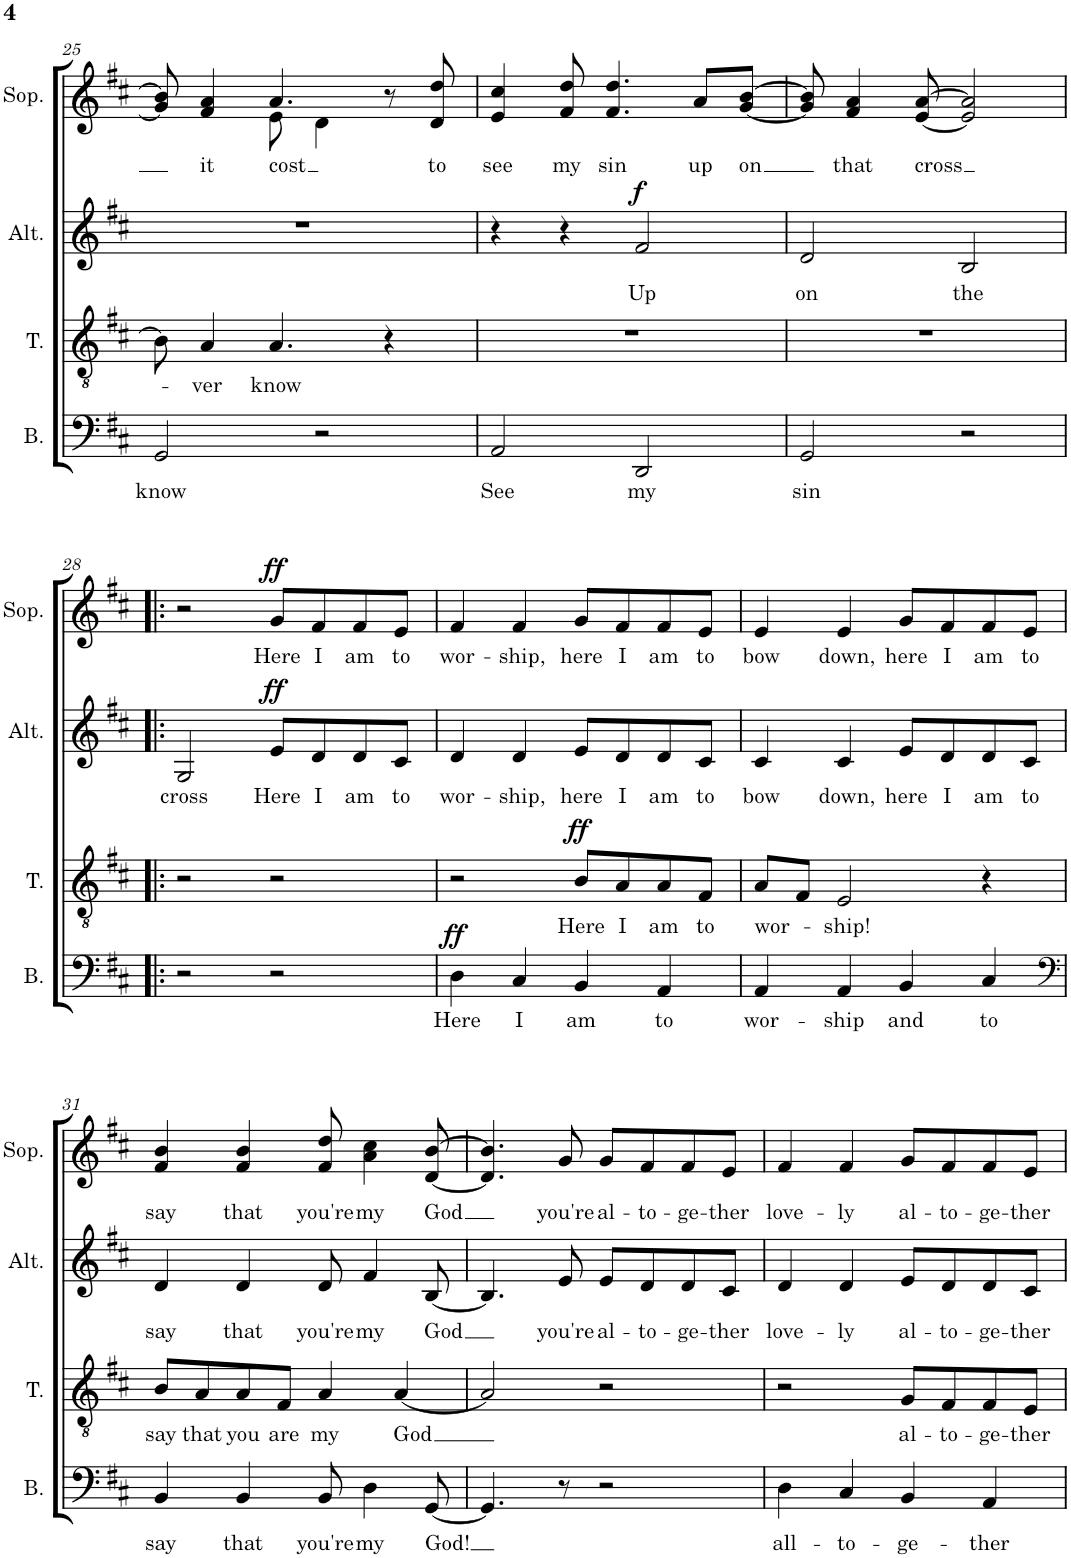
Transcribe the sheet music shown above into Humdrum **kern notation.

**kern	**text	**dynam	**kern	**text	**dynam	**kern	**text	**dynam	**kern	**text	**dynam
*part4	*part4	*part4	*part3	*part3	*part3	*part2	*part2	*part2	*part1	*part1	*part1
*staff4	*staff4	*staff4	*staff3	*staff3	*staff3	*staff2	*staff2	*staff2	*staff1	*staff1	*staff1
*I"Bass	*	*	*I"Tenor	*	*	*I"Alto	*	*	*I"Soprano	*	*
*I'B.	*	*	*I'T.	*	*	*I'Alt.	*	*	*I'Sop.	*	*
!!LO:PB:g=z
*clefF4	*	*	*clefGv2	*	*	*clefG2	*	*	*clefG2	*	*
*k[f#c#]	*	*	*k[f#c#]	*	*	*k[f#c#]	*	*	*k[f#c#]	*	*
*M4/4	*	*	*M4/4	*	*	*M4/4	*	*	*M4/4	*	*
=25	=25	=25	=25	=25	=25	=25	=25	=25	=25	=25	=25
!	!LO:LY:b	!	!	!	!	!	!	!	!	!	!
*	*	*	*	*	*	*	*	*	*^	*	*
2GG/	know	.	8B\]	.	.	1r	.	.	8g/] 8b/]	4.ryy	.	.
!	!	!	!	!LO:LY:b	!	!	!	!	!	!	!LO:LY:b	!
.	.	.	4A/	-ver	.	.	.	.	4f#/ 4a/	.	it	.
!	!	!	!	!LO:LY:b	!	!	!	!	!	!	!LO:LY:b	!
.	.	.	4.A/	know	.	.	.	.	4.a/	8e\	cost	.
2r	.	.	.	.	.	.	.	.	.	4d\	.	.
.	.	.	4r	.	.	.	.	.	8r	4ryy	.	.
!	!	!	!	!	!	!	!	!	!	!	!LO:LY:b	!
.	.	.	.	.	.	.	.	.	8d/ 8dd/	.	to	.
*	*	*	*	*	*	*	*	*	*v	*v	*	*
=26	=26	=26	=26	=26	=26	=26	=26	=26	=26	=26	=26
!	!LO:LY:b	!	!	!	!	!	!	!	!	!LO:LY:b	!
2AA/	See	.	1r	.	.	4r	.	.	4e/ 4cc#/	see	.
!	!	!	!	!	!	!	!	!	!	!LO:LY:b	!
.	.	.	.	.	.	4r	.	.	8f#/ 8dd/	my	.
!	!	!	!	!	!	!	!	!	!	!LO:LY:b	!
.	.	.	.	.	.	.	.	.	4.f#/ 4.dd/	sin	.
!	!LO:LY:b	!	!	!	!	!	!LO:LY:b	!LO:DY:a	!	!	!
2DD/	my	.	.	.	.	2f#/	Up	f	.	.	.
!	!	!	!	!	!	!	!	!	!	!LO:LY:b	!
.	.	.	.	.	.	.	.	.	8a/L	up	.
!	!	!	!	!	!	!	!	!	!	!LO:LY:b	!
.	.	.	.	.	.	.	.	.	[8g/ [8b/J	on	.
=27	=27	=27	=27	=27	=27	=27	=27	=27	=27	=27	=27
!	!LO:LY:b	!	!	!	!	!	!LO:LY:b	!	!	!	!
2GG/	sin	.	1r	.	.	2d/	on	.	8g/] 8b/]	.	.
!	!	!	!	!	!	!	!	!	!	!LO:LY:b	!
.	.	.	.	.	.	.	.	.	4f#/ 4a/	that	.
!	!	!	!	!	!	!	!	!	!	!LO:LY:b	!
.	.	.	.	.	.	.	.	.	[8e/ [8a/	cross	.
!	!	!	!	!	!	!	!LO:LY:b	!	!	!	!
2r	.	.	.	.	.	2B/	the	.	2e/] 2a/]	.	.
!!LO:LB:g=z
=28!|:	=28!|:	=28!|:	=28!|:	=28!|:	=28!|:	=28!|:	=28!|:	=28!|:	=28!|:	=28!|:	=28!|:
!	!	!	!	!	!	!	!LO:LY:b	!	!	!	!
2r	.	.	2r	.	.	2G/	cross	.	2r	.	.
!	!	!	!	!	!	!	!LO:LY:b	!LO:DY:a	!	!LO:LY:b	!LO:DY:a
2r	.	.	2r	.	.	8e/L	Here	ff	8g/L	Here	ff
!	!	!	!	!	!	!	!LO:LY:b	!	!	!LO:LY:b	!
.	.	.	.	.	.	8d/	I	.	8f#/	I	.
!	!	!	!	!	!	!	!LO:LY:b	!	!	!LO:LY:b	!
.	.	.	.	.	.	8d/	am	.	8f#/	am	.
!	!	!	!	!	!	!	!LO:LY:b	!	!	!LO:LY:b	!
.	.	.	.	.	.	8c#/J	to	.	8e/J	to	.
=29	=29	=29	=29	=29	=29	=29	=29	=29	=29	=29	=29
!	!LO:LY:b	!LO:DY:a	!	!	!	!	!LO:LY:b	!	!	!LO:LY:b	!
4D\	Here	ff	2r	.	.	4d/	wor-	.	4f#/	wor-	.
!	!LO:LY:b	!	!	!	!	!	!LO:LY:b	!	!	!LO:LY:b	!
4C#/	I	.	.	.	.	4d/	-ship,	.	4f#/	-ship,	.
!	!LO:LY:b	!	!	!LO:LY:b	!LO:DY:a	!	!LO:LY:b	!	!	!LO:LY:b	!
4BB/	am	.	8B/L	Here	ff	8e/L	here	.	8g/L	here	.
!	!	!	!	!LO:LY:b	!	!	!LO:LY:b	!	!	!LO:LY:b	!
.	.	.	8A/	I	.	8d/	I	.	8f#/	I	.
!	!LO:LY:b	!	!	!LO:LY:b	!	!	!LO:LY:b	!	!	!LO:LY:b	!
4AA/	to	.	8A/	am	.	8d/	am	.	8f#/	am	.
!	!	!	!	!LO:LY:b	!	!	!LO:LY:b	!	!	!LO:LY:b	!
.	.	.	8F#/J	to	.	8c#/J	to	.	8e/J	to	.
=30	=30	=30	=30	=30	=30	=30	=30	=30	=30	=30	=30
!	!LO:LY:b	!	!	!LO:LY:b	!	!	!LO:LY:b	!	!	!LO:LY:b	!
4AA/	wor-	.	8A/L	wor-	.	4c#/	bow	.	4e/	bow	.
.	.	.	8F#/J	.	.	.	.	.	.	.	.
!	!LO:LY:b	!	!	!LO:LY:b	!	!	!LO:LY:b	!	!	!LO:LY:b	!
4AA/	-ship	.	2E/	-ship!	.	4c#/	down,	.	4e/	down,	.
!	!LO:LY:b	!	!	!	!	!	!LO:LY:b	!	!	!LO:LY:b	!
4BB/	and	.	.	.	.	8e/L	here	.	8g/L	here	.
!	!	!	!	!	!	!	!LO:LY:b	!	!	!LO:LY:b	!
.	.	.	.	.	.	8d/	I	.	8f#/	I	.
!	!LO:LY:b	!	!	!	!	!	!LO:LY:b	!	!	!LO:LY:b	!
4C#/	to	.	4r	.	.	8d/	am	.	8f#/	am	.
!	!	!	!	!	!	!	!LO:LY:b	!	!	!LO:LY:b	!
.	.	.	.	.	.	8c#/J	to	.	8e/J	to	.
!!LO:LB:g=z
=31	=31	=31	=31	=31	=31	=31	=31	=31	=31	=31	=31
*clefF4	*	*	*	*	*	*	*	*	*	*	*
!	!LO:LY:b	!	!	!LO:LY:b	!	!	!LO:LY:b	!	!	!LO:LY:b	!
4BB/	say	.	8B/L	say	.	4d/	say	.	4f#/ 4b/	say	.
!	!	!	!	!LO:LY:b	!	!	!	!	!	!	!
.	.	.	8A/	that	.	.	.	.	.	.	.
!	!LO:LY:b	!	!	!LO:LY:b	!	!	!LO:LY:b	!	!	!LO:LY:b	!
4BB/	that	.	8A/	you	.	4d/	that	.	4f#/ 4b/	that	.
!	!	!	!	!LO:LY:b	!	!	!	!	!	!	!
.	.	.	8F#/J	are	.	.	.	.	.	.	.
!	!LO:LY:b	!	!	!LO:LY:b	!	!	!LO:LY:b	!	!	!LO:LY:b	!
8BB/	you're	.	4A/	my	.	8d/	you're	.	8f#/ 8dd/	you're	.
!	!LO:LY:b	!	!	!	!	!	!LO:LY:b	!	!	!LO:LY:b	!
4D\	my	.	.	.	.	4f#/	my	.	4a\ 4cc#\	my	.
!	!	!	!	!LO:LY:b	!	!	!	!	!	!	!
.	.	.	[4A/	God	.	.	.	.	.	.	.
!	!LO:LY:b	!	!	!	!	!	!LO:LY:b	!	!	!LO:LY:b	!
[8GG/	God!	.	.	.	.	[8B/	God	.	[8d/ [8b/	God	.
=32	=32	=32	=32	=32	=32	=32	=32	=32	=32	=32	=32
4.GG/]	.	.	2A/]	.	.	4.B/]	.	.	4.d/] 4.b/]	.	.
!	!	!	!	!	!	!	!LO:LY:b	!	!	!LO:LY:b	!
8r	.	.	.	.	.	8e/	you're	.	8g/	you're	.
!	!	!	!	!	!	!	!LO:LY:b	!	!	!LO:LY:b	!
2r	.	.	2r	.	.	8e/L	al-	.	8g/L	al-	.
!	!	!	!	!	!	!	!LO:LY:b	!	!	!LO:LY:b	!
.	.	.	.	.	.	8d/	-to-	.	8f#/	-to-	.
!	!	!	!	!	!	!	!LO:LY:b	!	!	!LO:LY:b	!
.	.	.	.	.	.	8d/	-ge-	.	8f#/	-ge-	.
!	!	!	!	!	!	!	!LO:LY:b	!	!	!LO:LY:b	!
.	.	.	.	.	.	8c#/J	-ther	.	8e/J	-ther	.
=33	=33	=33	=33	=33	=33	=33	=33	=33	=33	=33	=33
!	!LO:LY:b	!	!	!	!	!	!LO:LY:b	!	!	!LO:LY:b	!
4D\	all-	.	2r	.	.	4d/	love-	.	4f#/	love-	.
!	!LO:LY:b	!	!	!	!	!	!LO:LY:b	!	!	!LO:LY:b	!
4C#/	-to-	.	.	.	.	4d/	-ly	.	4f#/	-ly	.
!	!LO:LY:b	!	!	!LO:LY:b	!	!	!LO:LY:b	!	!	!LO:LY:b	!
4BB/	-ge-	.	8G/L	al-	.	8e/L	al-	.	8g/L	al-	.
!	!	!	!	!LO:LY:b	!	!	!LO:LY:b	!	!	!LO:LY:b	!
.	.	.	8F#/	-to-	.	8d/	-to-	.	8f#/	-to-	.
!	!LO:LY:b	!	!	!LO:LY:b	!	!	!LO:LY:b	!	!	!LO:LY:b	!
4AA/	-ther	.	8F#/	-ge-	.	8d/	-ge-	.	8f#/	-ge-	.
!	!	!	!	!LO:LY:b	!	!	!LO:LY:b	!	!	!LO:LY:b	!
.	.	.	8E/J	-ther	.	8c#/J	-ther	.	8e/J	-ther	.
=	=	=	=	=	=	=	=	=	=	=	=
*-	*-	*-	*-	*-	*-	*-	*-	*-	*-	*-	*-
